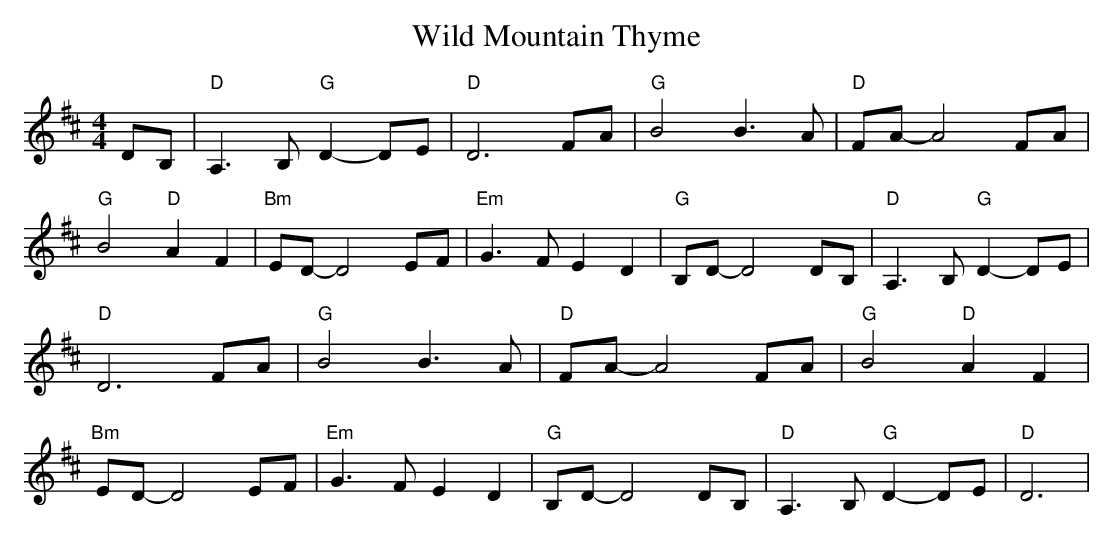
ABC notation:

X:1
T: Wild Mountain Thyme
M: 4/4
L: 1/8
K: Dmaj
DB,|"D"A,3 B, "G"D2-DE|"D"D6 FA|"G"B4 B3 A|"D"FA-A4 FA|
"G"B4 "D"A2 F2|"Bm"ED-D4EF|"Em"G3F E2D2|"G"B,D-D4 DB,|"D"A,3 B, "G"D2-DE|
"D"D6 FA|"G"B4 B3 A|"D"FA-A4 FA|"G"B4 "D"A2 F2|
"Bm"ED-D4EF| "Em"G3F E2D2|"G"B,D-D4 DB,|"D"A,3 B, "G"D2-DE|"D"D6|
